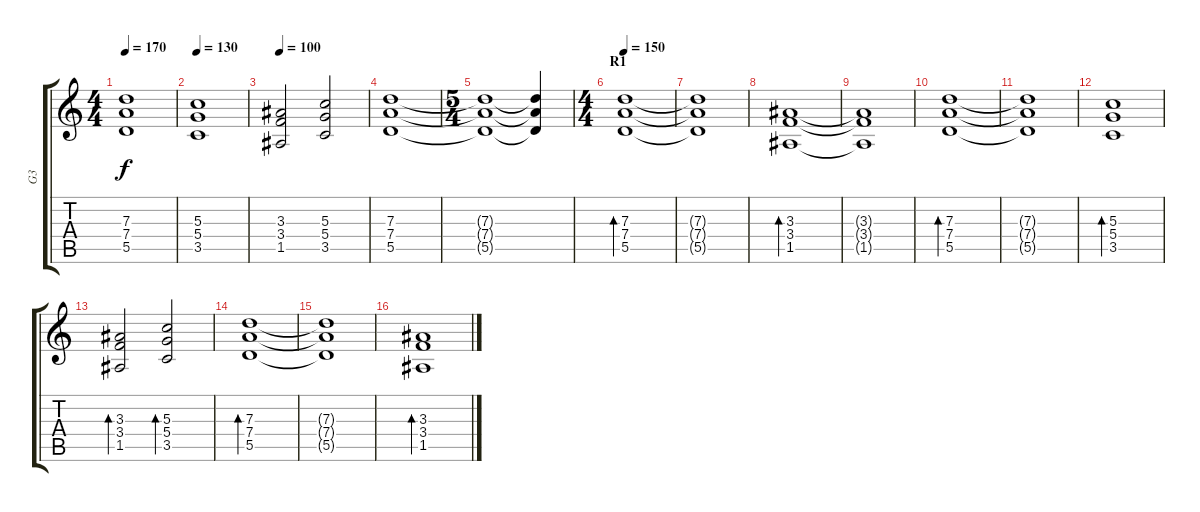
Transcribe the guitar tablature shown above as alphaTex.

\track ("G3" "G3") {instrument overdrivenguitar}
\staff {score tabs}
\tuning (E4 B3 G3 D3 A2 E2) {hide}
\ts (4 4)
\tempo 170
\clef g2
\ks c
(7.3{t} 7.4{t} 5.5{t}).1{dy f} |
\tempo 130
(5.3 5.4 3.5).1 |
\tempo 100
(3.3 3.4 1.5).2 (5.3 5.4 3.5).2{volume 12} |
(7.3 7.4 5.5).1 |
\ts (5 4)
(7.3{t} 7.4{t} 5.5{t}).1{volume 4} (7.3{t} 7.4{t} 5.5{t}).4 |
\ts (4 4)
\section ("" "R1")
\tempo 150
(7.3 7.4 5.5).1{bd 240 volume 12 balance 8 instrument acousticguitarnylon} |
(7.3{t} 7.4{t} 5.5{t}).1 |
(3.3 3.4 1.5).1{bd 240} |
(3.3{t} 3.4{t} 1.5{t}).1 |
(7.3 7.4 5.5).1{bd 240} |
(7.3{t} 7.4{t} 5.5{t}).1 |
(5.3 5.4 3.5).1{bd 240} |
(3.3 3.4 1.5).2{bd 240} (5.3 5.4 3.5).2{bd 240} |
\section ("" "")
(7.3 7.4 5.5).1{bd 240} |
(7.3{t} 7.4{t} 5.5{t}).1 |
(3.3 3.4 1.5).1{bd 240}
